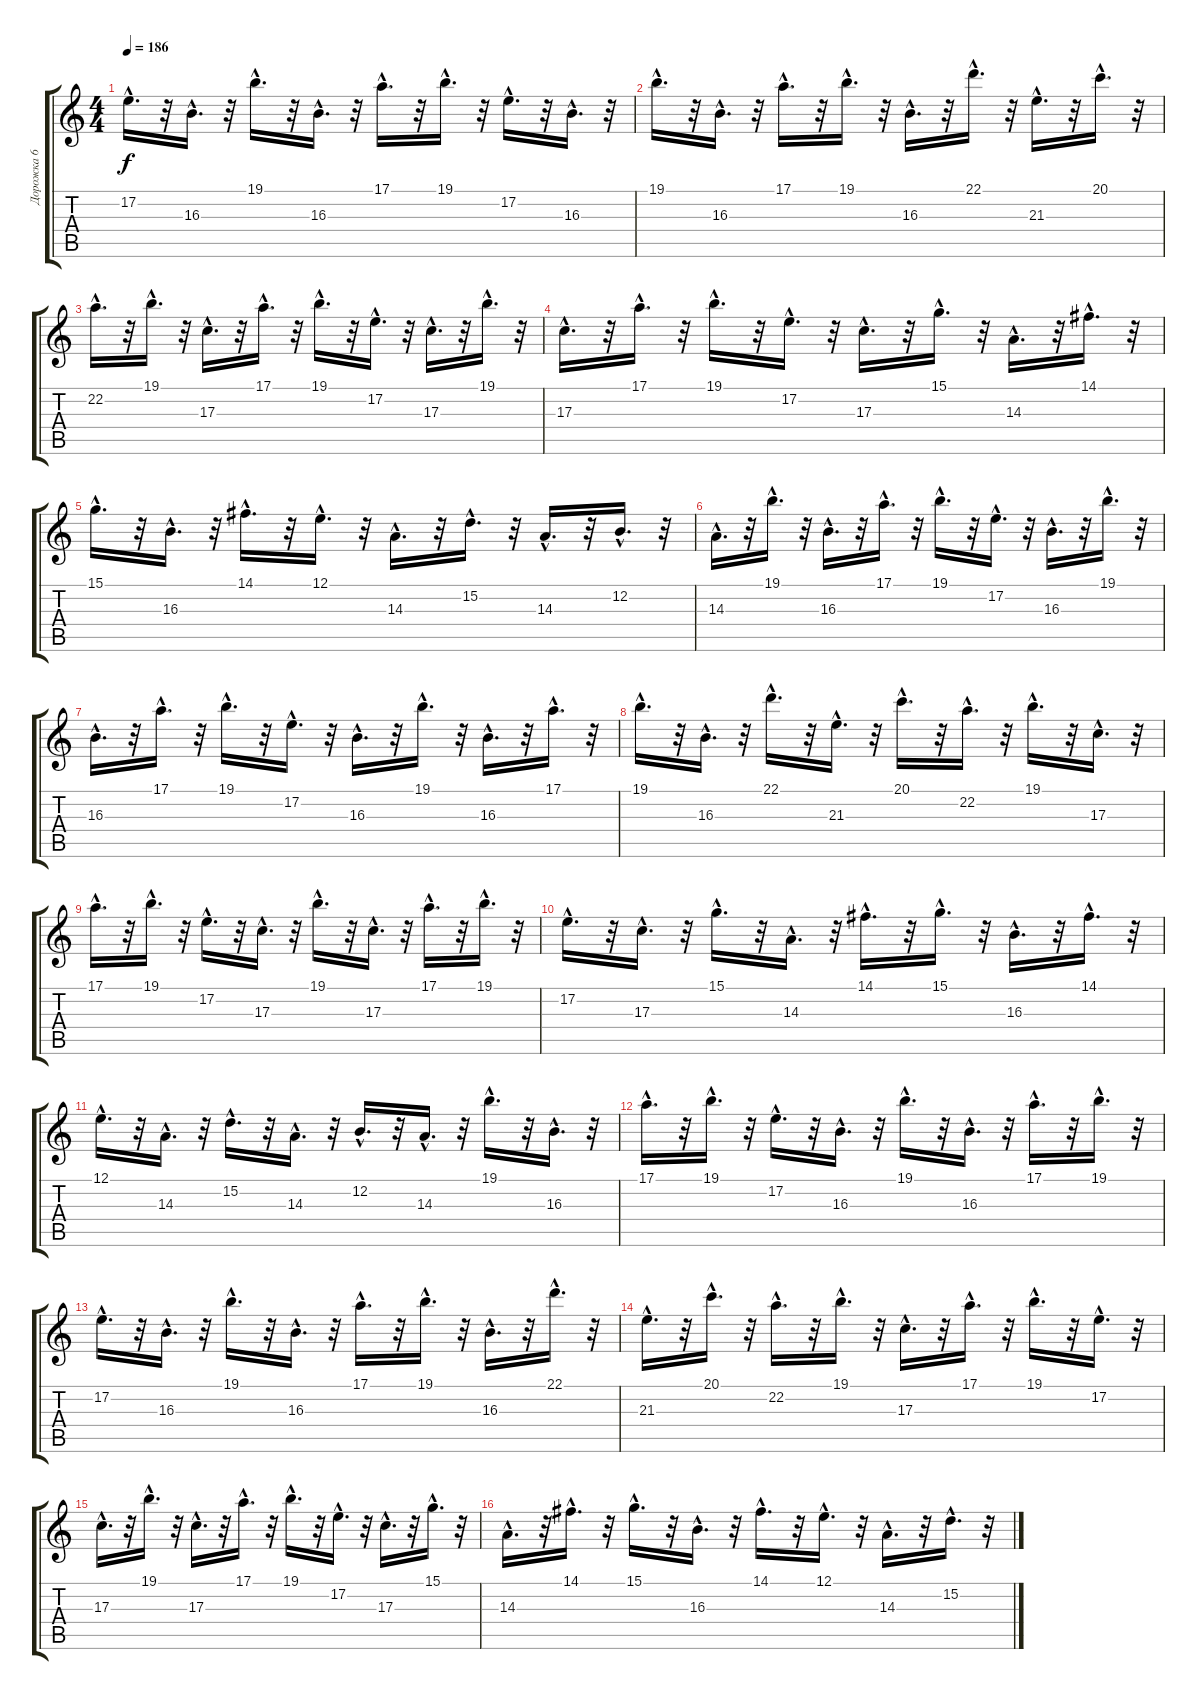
\track ("Дорожка 6" "Дорожка 6") {instrument lead2sawtooth}
\staff {score tabs}
\tuning (E4 B3 G3 D3 A2 E2) {hide}
\ts (4 4)
\tempo 186
\clef g2
\ks c
17.2{hac}.16{d dy f} r.32 16.3{hac}.16{d} r.32 19.1{hac}.16{d} r.32 16.3{hac}.16{d} r.32 17.1{hac}.16{d} r.32 19.1{hac}.16{d} r.32 17.2{hac}.16{d} r.32 16.3{hac}.16{d} r.32 |
19.1{hac}.16{d} r.32 16.3{hac}.16{d} r.32 17.1{hac}.16{d} r.32 19.1{hac}.16{d} r.32 16.3{hac}.16{d} r.32 22.1{hac}.16{d} r.32 21.3{hac}.16{d} r.32 20.1{hac}.16{d} r.32 |
22.2{hac}.16{d} r.32 19.1{hac}.16{d} r.32 17.3{hac}.16{d} r.32 17.1{hac}.16{d} r.32 19.1{hac}.16{d} r.32 17.2{hac}.16{d} r.32 17.3{hac}.16{d} r.32 19.1{hac}.16{d} r.32 |
17.3{hac}.16{d} r.32 17.1{hac}.16{d} r.32 19.1{hac}.16{d} r.32 17.2{hac}.16{d} r.32 17.3{hac}.16{d} r.32 15.1{hac}.16{d} r.32 14.3{hac}.16{d} r.32 14.1{hac}.16{d} r.32 |
15.1{hac}.16{d} r.32 16.3{hac}.16{d} r.32 14.1{hac}.16{d} r.32 12.1{hac}.16{d} r.32 14.3{hac}.16{d} r.32 15.2{hac}.16{d} r.32 14.3{hac}.16{d} r.32 12.2{hac}.16{d} r.32 |
14.3{hac}.16{d} r.32 19.1{hac}.16{d} r.32 16.3{hac}.16{d} r.32 17.1{hac}.16{d} r.32 19.1{hac}.16{d} r.32 17.2{hac}.16{d} r.32 16.3{hac}.16{d} r.32 19.1{hac}.16{d} r.32 |
16.3{hac}.16{d} r.32 17.1{hac}.16{d} r.32 19.1{hac}.16{d} r.32 17.2{hac}.16{d} r.32 16.3{hac}.16{d} r.32 19.1{hac}.16{d} r.32 16.3{hac}.16{d} r.32 17.1{hac}.16{d} r.32 |
19.1{hac}.16{d} r.32 16.3{hac}.16{d} r.32 22.1{hac}.16{d} r.32 21.3{hac}.16{d} r.32 20.1{hac}.16{d} r.32 22.2{hac}.16{d} r.32 19.1{hac}.16{d} r.32 17.3{hac}.16{d} r.32 |
17.1{hac}.16{d} r.32 19.1{hac}.16{d} r.32 17.2{hac}.16{d} r.32 17.3{hac}.16{d} r.32 19.1{hac}.16{d} r.32 17.3{hac}.16{d} r.32 17.1{hac}.16{d} r.32 19.1{hac}.16{d} r.32 |
17.2{hac}.16{d} r.32 17.3{hac}.16{d} r.32 15.1{hac}.16{d} r.32 14.3{hac}.16{d} r.32 14.1{hac}.16{d} r.32 15.1{hac}.16{d} r.32 16.3{hac}.16{d} r.32 14.1{hac}.16{d} r.32 |
12.1{hac}.16{d} r.32 14.3{hac}.16{d} r.32 15.2{hac}.16{d} r.32 14.3{hac}.16{d} r.32 12.2{hac}.16{d} r.32 14.3{hac}.16{d} r.32 19.1{hac}.16{d} r.32 16.3{hac}.16{d} r.32 |
17.1{hac}.16{d} r.32 19.1{hac}.16{d} r.32 17.2{hac}.16{d} r.32 16.3{hac}.16{d} r.32 19.1{hac}.16{d} r.32 16.3{hac}.16{d} r.32 17.1{hac}.16{d} r.32 19.1{hac}.16{d} r.32 |
17.2{hac}.16{d} r.32 16.3{hac}.16{d} r.32 19.1{hac}.16{d} r.32 16.3{hac}.16{d} r.32 17.1{hac}.16{d} r.32 19.1{hac}.16{d} r.32 16.3{hac}.16{d} r.32 22.1{hac}.16{d} r.32 |
21.3{hac}.16{d} r.32 20.1{hac}.16{d} r.32 22.2{hac}.16{d} r.32 19.1{hac}.16{d} r.32 17.3{hac}.16{d} r.32 17.1{hac}.16{d} r.32 19.1{hac}.16{d} r.32 17.2{hac}.16{d} r.32 |
17.3{hac}.16{d} r.32 19.1{hac}.16{d} r.32 17.3{hac}.16{d} r.32 17.1{hac}.16{d} r.32 19.1{hac}.16{d} r.32 17.2{hac}.16{d} r.32 17.3{hac}.16{d} r.32 15.1{hac}.16{d} r.32 |
14.3{hac}.16{d} r.32 14.1{hac}.16{d} r.32 15.1{hac}.16{d} r.32 16.3{hac}.16{d} r.32 14.1{hac}.16{d} r.32 12.1{hac}.16{d} r.32 14.3{hac}.16{d} r.32 15.2{hac}.16{d} r.32
